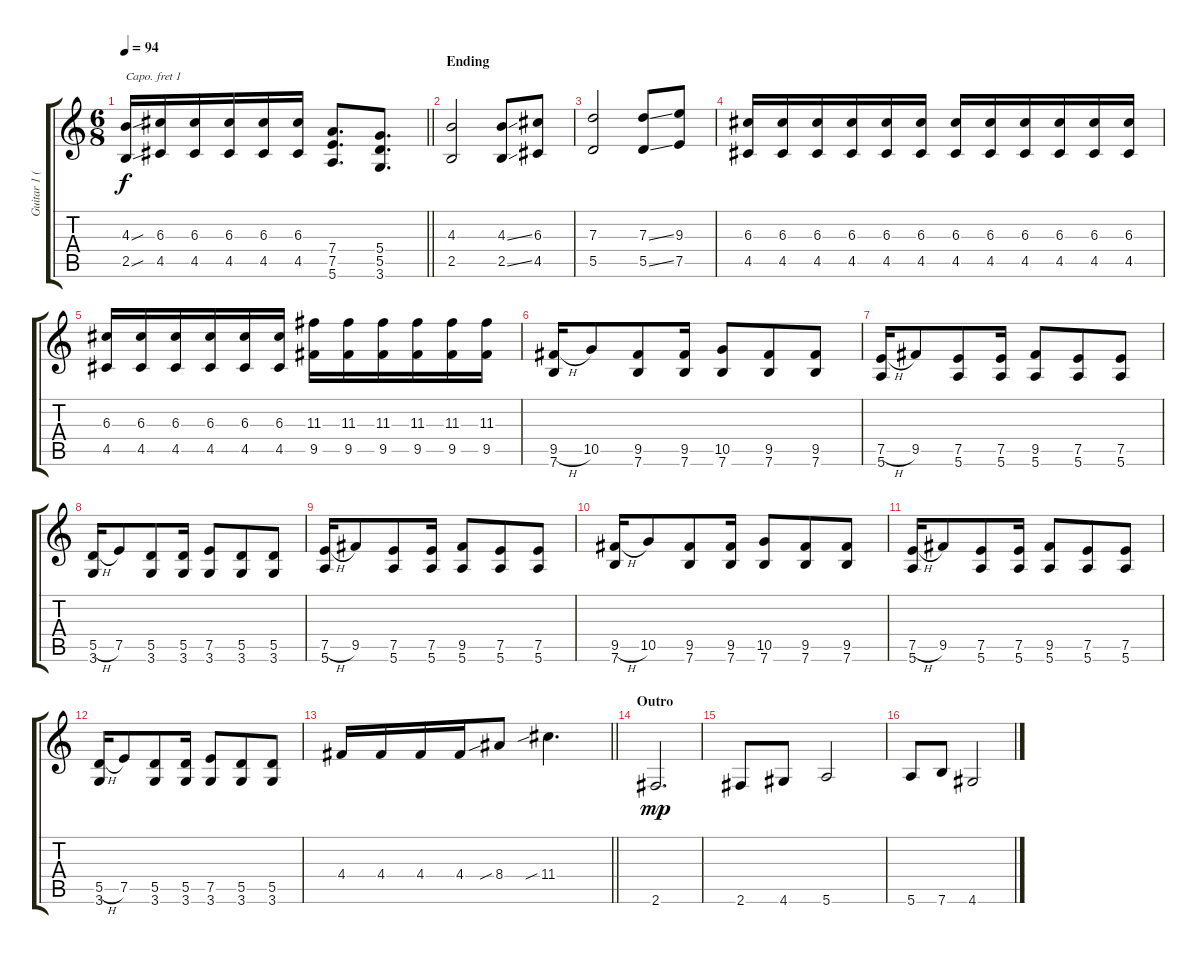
\track ("Guitar 1 (Jade)" "Guitar 1 (") {instrument distortionguitar}
\staff {score tabs}
\capo 1
\tuning (Eb4 Bb3 Gb3 Db3 Ab2 Eb2) {hide}
\ts (6 8)
\tempo 94
\clef g2
\barLineRight lightlight
\ks c
(4.3{sou} 2.5{sou}).16{dy f} (6.3 4.5).16 (6.3 4.5).16 (6.3 4.5).16 (6.3 4.5).16 (6.3 4.5).16 (7.4 7.5 5.6).8{d} (5.4 5.5 3.6).8{d} |
\section ("" "Ending")
(4.3 2.5).2 (4.3{ss} 2.5{ss}).8{volume 12 balance 8} (6.3 4.5).8 |
(7.3 5.5).2 (7.3{ss} 5.5{ss}).8 (9.3 7.5).8 |
(6.3 4.5).16 (6.3 4.5).16 (6.3 4.5).16 (6.3 4.5).16 (6.3 4.5).16 (6.3 4.5).16 (6.3 4.5).16 (6.3 4.5).16 (6.3 4.5).16 (6.3 4.5).16 (6.3 4.5).16 (6.3 4.5).16 |
(6.3 4.5).16 (6.3 4.5).16 (6.3 4.5).16 (6.3 4.5).16 (6.3 4.5).16 (6.3 4.5).16 (11.3 9.5).16 (11.3 9.5).16 (11.3 9.5).16 (11.3 9.5).16 (11.3 9.5).16 (11.3 9.5).16 |
(9.5{h} 7.6).16 10.5.8 (9.5 7.6).8 (9.5 7.6).16 (10.5 7.6).8 (9.5 7.6).8 (9.5 7.6).8 |
(7.5{h} 5.6).16 9.5.8 (7.5 5.6).8 (7.5 5.6).16 (9.5 5.6).8 (7.5 5.6).8 (7.5 5.6).8 |
(5.5{h} 3.6).16 7.5.8 (5.5 3.6).8 (5.5 3.6).16 (7.5 3.6).8 (5.5 3.6).8 (5.5 3.6).8 |
(7.5{h} 5.6).16 9.5.8 (7.5 5.6).8 (7.5 5.6).16 (9.5 5.6).8 (7.5 5.6).8 (7.5 5.6).8 |
(9.5{h} 7.6).16 10.5.8 (9.5 7.6).8 (9.5 7.6).16 (10.5 7.6).8 (9.5 7.6).8 (9.5 7.6).8 |
(7.5{h} 5.6).16 9.5.8 (7.5 5.6).8 (7.5 5.6).16 (9.5 5.6).8 (7.5 5.6).8 (7.5 5.6).8 |
(5.5{h} 3.6).16 7.5.8 (5.5 3.6).8 (5.5 3.6).16 (7.5 3.6).8 (5.5 3.6).8 (5.5 3.6).8 |
\barLineRight lightlight
4.4.16 4.4.16 4.4.16 4.4.16 8.4{sib}.8 11.4{sib}.4{d} |
\section ("" "Outro")
2.6.2{d dy mp} |
2.6.8 4.6.8 5.6.2 |
5.6.8 7.6.8 4.6.2
